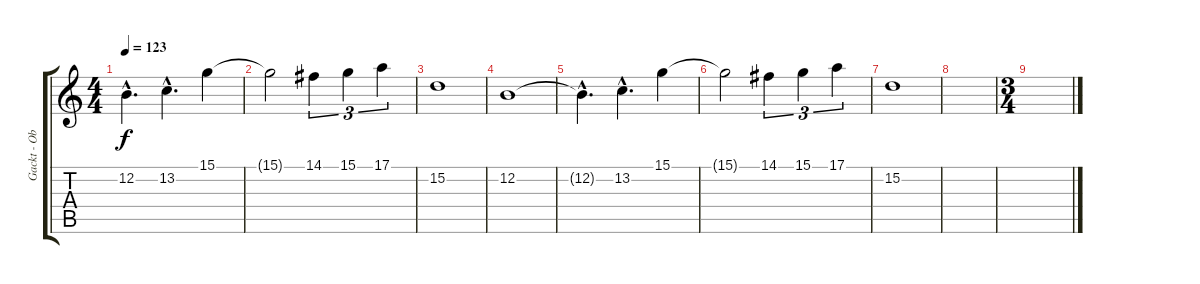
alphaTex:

\track ("Gackt - Oboe" "Gackt - Ob") {instrument oboe}
\staff {score tabs}
\tuning (E4 B3 G3 D3 A2 E2) {hide}
\ts (4 4)
\tempo 123
\clef g2
\ks c
12.2{hac}.4{d dy f} 13.2{hac}.4{d} 15.1.4 |
15.1{t}.2 14.1.4{tu (3 2)} 15.1.4{tu (3 2)} 17.1.4{tu (3 2)} |
15.2.1 |
12.2.1 |
12.2{hac t}.4{d} 13.2{hac}.4{d} 15.1.4 |
15.1{t}.2 14.1.4{tu (3 2)} 15.1.4{tu (3 2)} 17.1.4{tu (3 2)} |
15.2.1 |
|
\ts (3 4)
